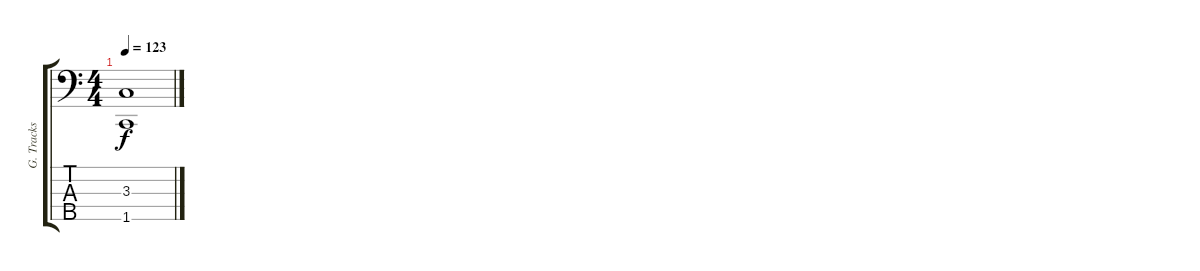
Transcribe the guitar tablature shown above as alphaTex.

\track ("G. Tracks" "G. Tracks") {instrument electricbassfinger}
\staff {score tabs}
\tuning (G2 D2 A1 E1 B0) {hide}
\ts (4 4)
\tempo 123
\clef f4
\ks c
(3.3{t} 1.5{t}).1{dy f}
